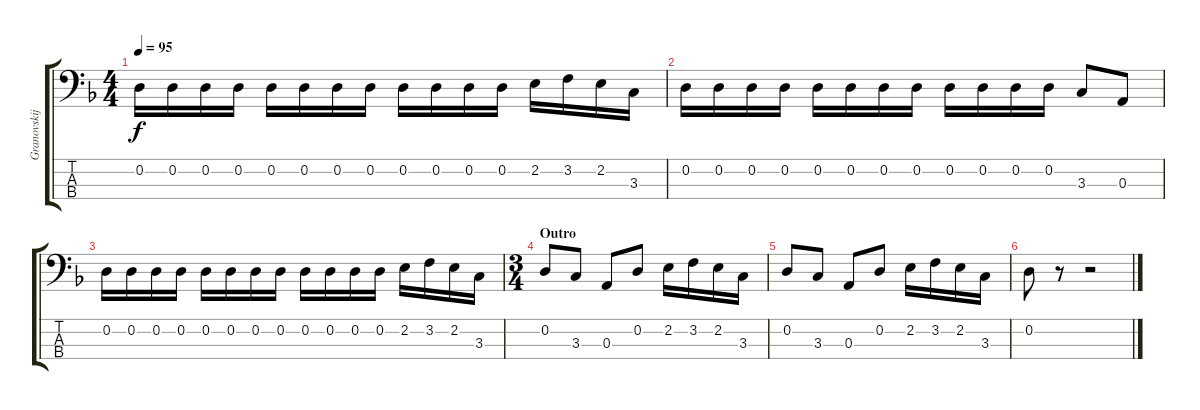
\track ("Granovskij" "Granovskij") {instrument electricbasspick}
\staff {score tabs}
\tuning (G2 D2 A1 E1) {hide}
\ts (4 4)
\tempo 95
\clef f4
\ks f
0.2.16{dy f} 0.2.16 0.2.16 0.2.16 0.2.16 0.2.16 0.2.16 0.2.16 0.2.16 0.2.16 0.2.16 0.2.16 2.2.16 3.2.16 2.2.16 3.3.16 |
0.2.16 0.2.16 0.2.16 0.2.16 0.2.16 0.2.16 0.2.16 0.2.16 0.2.16 0.2.16 0.2.16 0.2.16 3.3.8 0.3.8 |
0.2.16 0.2.16 0.2.16 0.2.16 0.2.16 0.2.16 0.2.16 0.2.16 0.2.16 0.2.16 0.2.16 0.2.16 2.2.16 3.2.16 2.2.16 3.3.16 |
\ts (3 4)
\section ("" "Outro")
0.2.8 3.3.8 0.3.8 0.2.8 2.2.16 3.2.16 2.2.16 3.3.16 |
0.2.8 3.3.8 0.3.8 0.2.8 2.2.16 3.2.16 2.2.16 3.3.16 |
0.2.8 r.8 r.2
